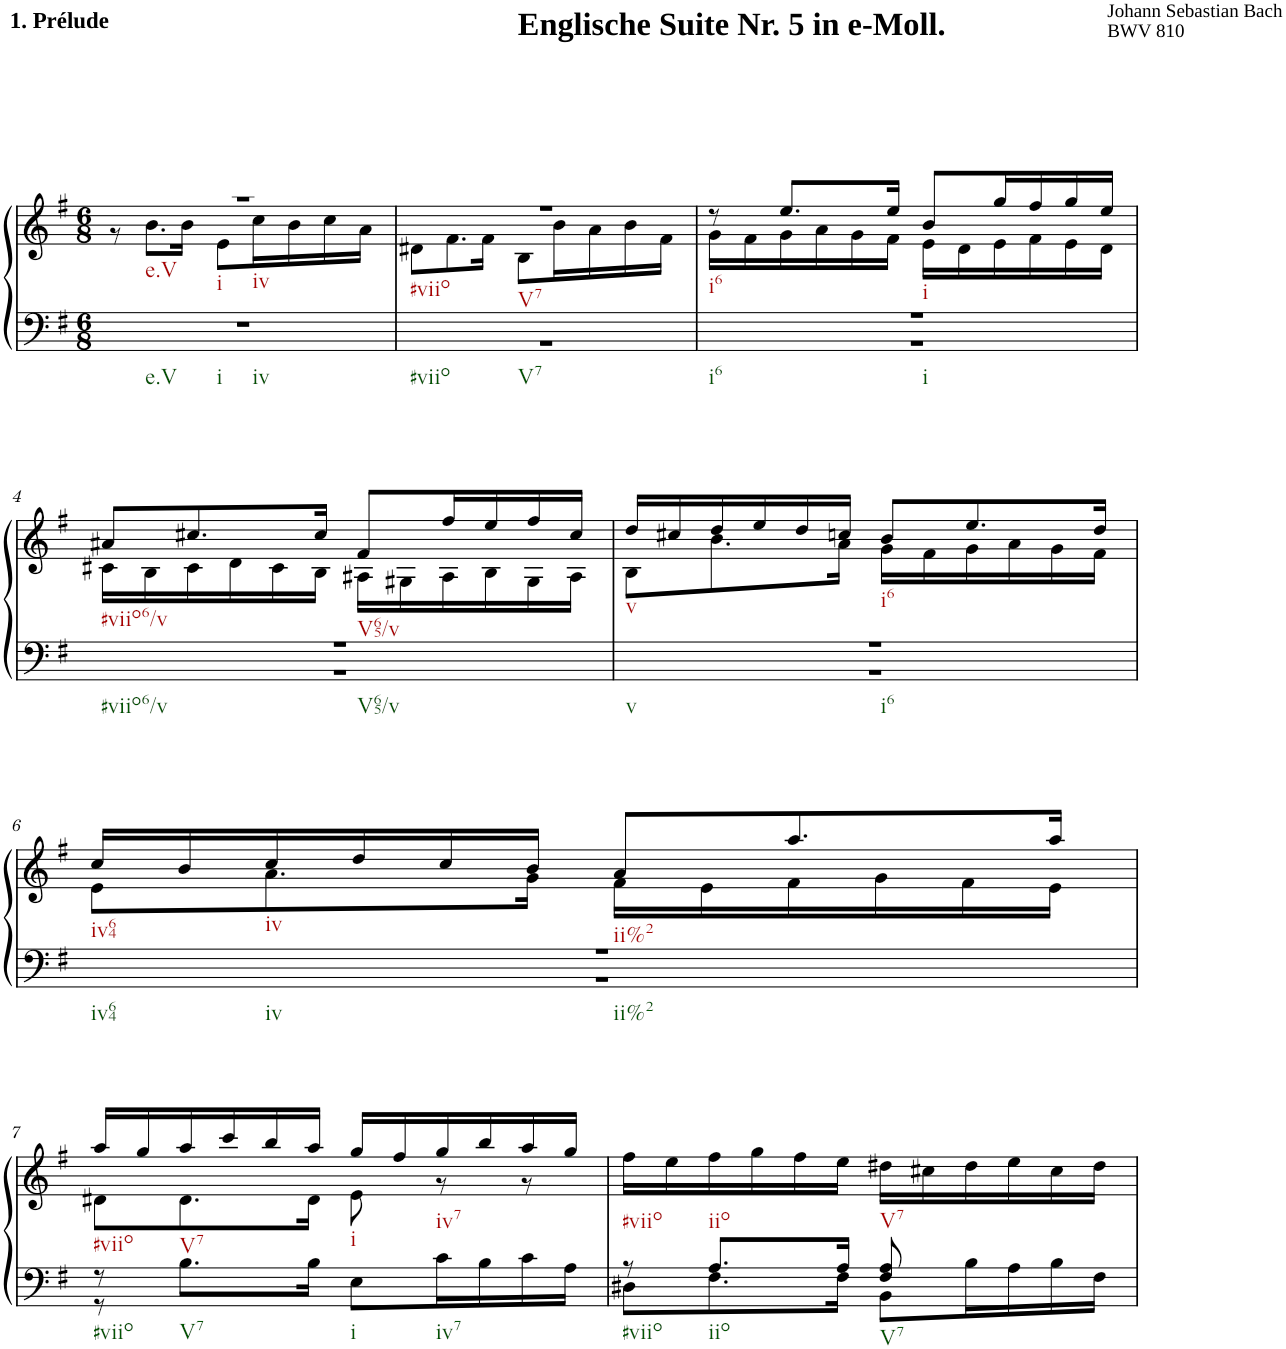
**kern	**kern
*part1	*part1
*staff2	*staff1
*I"unbenannt9	*
*clefF4	*clefG2
*k[f#]	*k[f#]
*M6/8	*M6/8
=1	=1
*	*^
!	!LO:TX:a:B:t=1. Prélude	!
2.r	2.r	8r
.	.	8.b\L
.	.	16b\Jk
.	.	8e\L
.	.	16cc\L
.	.	16b\
.	.	16cc\
.	.	16a\JJ
=2	=2	=2
*^	*	*
!	!	!LO:TX:a:B:t=Englische Suite Nr. 5 in e-Moll.	!
2ryy	2.r	2.r	8d#X\L
.	.	.	8.f#\
.	.	.	16f#\Jk
.	.	.	8B\L
4ryy	.	.	16b\L
.	.	.	16a\
.	.	.	16b\
.	.	.	16f#\JJ
=3	=3	=3	=3
2.r	2.r	8r	16g\LL
.	.	.	16f#\
.	.	8.ee/L	16g\
.	.	.	16a\
.	.	.	16g\
.	.	16ee/Jk	16f#\JJ
!	!	!LO:TX:a:t=Johann Sebastian Bach	!
!	!	!LO:TX:a:t=BWV 810	!
.	.	8b/L	16e\LL
.	.	.	16d\
.	.	16gg/L	16e\
.	.	16ff#/	16f#\
.	.	16gg/	16e\
.	.	16ee/JJ	16d\JJ
!!LO:LB:g=z	!!
=4	=4	=4	=4
2.r	2.r	8a#X/L	16c#X\LL
.	.	.	16B\
.	.	8.cc#X/	16c#\
.	.	.	16d\
.	.	.	16c#\
.	.	16cc#/Jk	16B\JJ
.	.	8f#/L	16A#X\LL
.	.	.	16G#X\
.	.	16ff#/L	16A#\
.	.	16ee/	16B\
.	.	16ff#/	16G#\
.	.	16cc#/JJ	16A#\JJ
=5	=5	=5	=5
2.r	2.r	16dd/LL	8B\L
.	.	16cc#X/	.
.	.	16dd/	8.b\
.	.	16ee/	.
.	.	16dd/	.
.	.	16ccn/JJ	16a\Jk
.	.	8b/L	16g\LL
.	.	.	16f#\
.	.	8.ee/	16g\
.	.	.	16a\
.	.	.	16g\
.	.	16dd/Jk	16f#\JJ
!!LO:LB:g=z	!!
=6	=6	=6	=6
2.r	2.r	16cc/LL	8e\L
.	.	16b/	.
.	.	16cc/	8.a\
.	.	16dd/	.
.	.	16cc/	.
.	.	16b/JJ	16g\Jk
.	.	8a/L	16f#\LL
.	.	.	16e\
.	.	8.aa/	16f#\
.	.	.	16g\
.	.	.	16f#\
.	.	16aa/Jk	16e\JJ
!!LO:LB:g=z	!!
=7	=7	=7	=7
8r	8r	16aa/LL	8d#X\L
.	.	16gg/	.
8ryy	8.B\L	16aa/	8.d#\
.	.	16ccc/	.
4ryy	.	16bb/	.
.	16B\Jk	16aa/JJ	16d#\Jk
.	8E\L	16gg/LL	8e\
.	.	16ff#/	.
4ryy	16c\L	16gg/	8r
.	16B\	16bb/	.
.	16c\	16aa/	8r
.	16A\JJ	16gg/JJ	.
=8	=8	=8	=8
8r	8D#X\L	2.ryy	16ff#\LL
.	.	.	16ee\
8.A/L	8.F#\	.	16ff#\
.	.	.	16gg\
.	.	.	16ff#\
16A/Jk	16F#\Jk	.	16ee\JJ
8F#/ 8A/	8BB\L	.	16dd#X\LL
.	.	.	16cc#X\
8ryy	16B\L	.	16dd#\
.	16A\	.	16ee\
8ryy	16B\	.	16cc#\
.	16F#\JJ	.	16dd#\JJ
*v	*v	*	*
*	*v	*v
=	=
*-	*-
